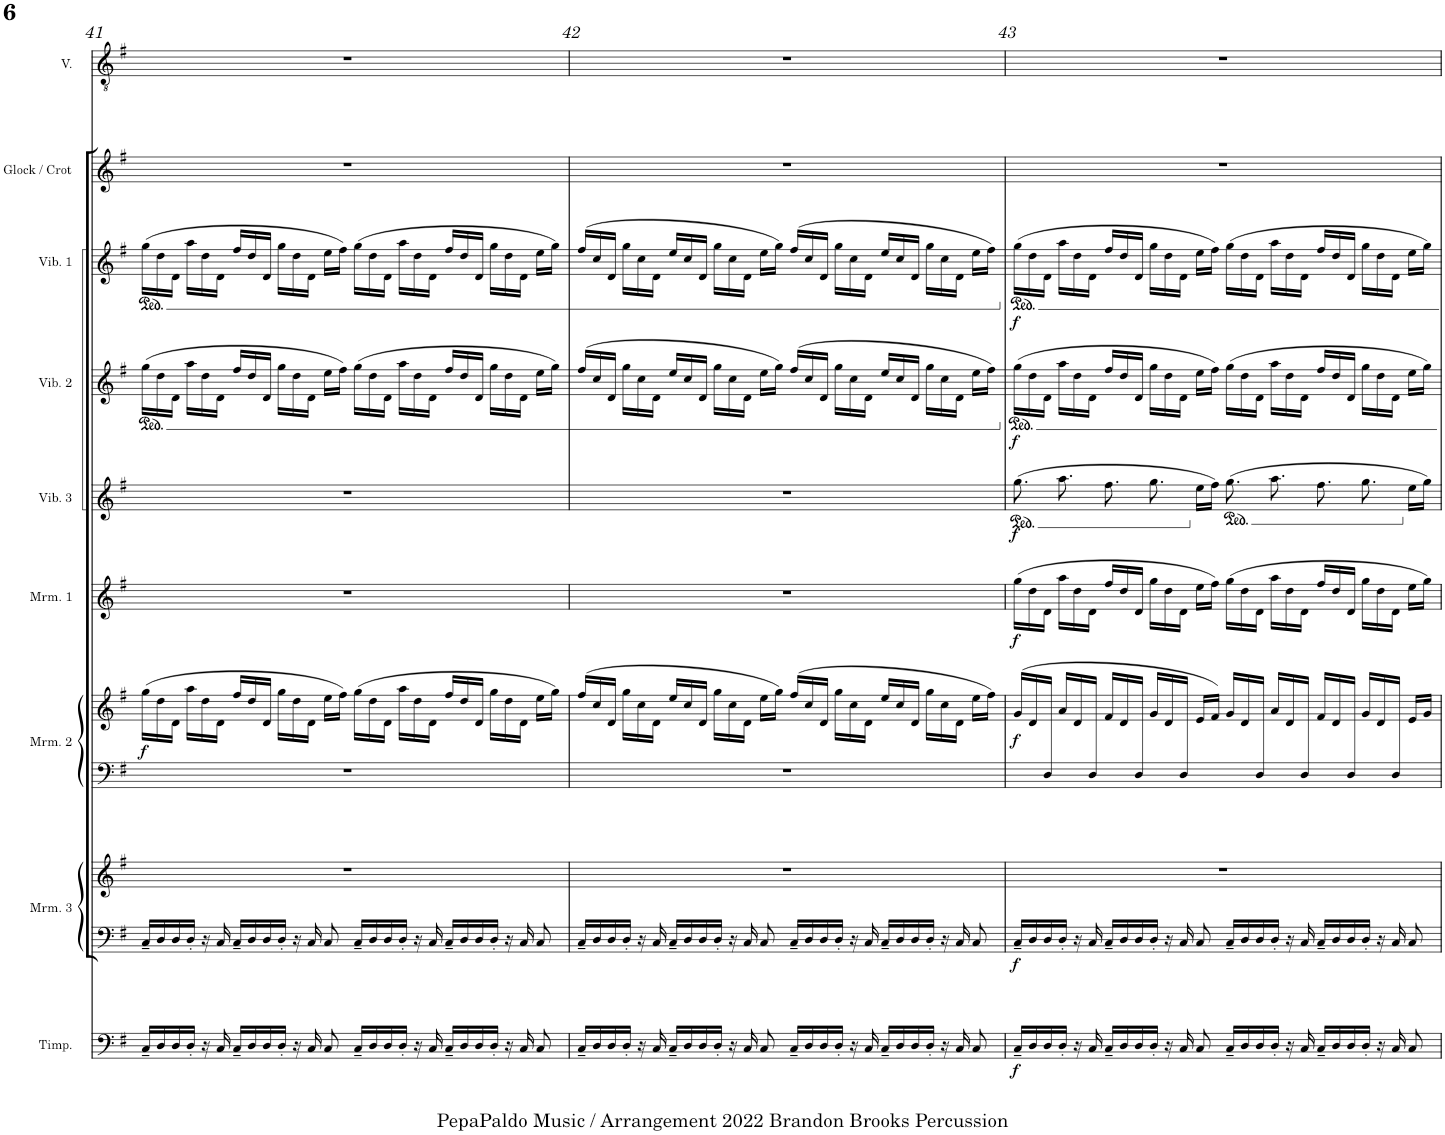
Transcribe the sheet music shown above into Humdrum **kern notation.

**kern	**dynam	**kern	**kern	**dynam	**kern	**kern	**dynam	**kern	**dynam	**kern	**dynam	**kern	**dynam	**kern	**dynam	**kern	**kern
*part9	*part9	*part8	*part8	*part8	*part7	*part7	*part7	*part6	*part6	*part5	*part5	*part4	*part4	*part3	*part3	*part2	*part1
*staff11	*staff11	*staff10	*staff9	*staff9/10	*staff8	*staff7	*staff7/8	*staff6	*staff6	*staff5	*staff5	*staff4	*staff4	*staff3	*staff3	*staff2	*staff1
*I"Timpani	*	*I"Marimba 3	*	*	*I"Marimba 2	*	*	*I"Marimba 1	*	*I"Vibraphone 3	*	*I"Vibraphone 2	*	*I"Vibraphone 1	*	*I"Glock / Crot	*I"Voice
*I'Timp.	*	*I'Mrm. 3	*	*	*I'Mrm. 2	*	*	*I'Mrm. 1	*	*I'Vib. 3	*	*I'Vib. 2	*	*I'Vib. 1	*	*I'Glock / Crot	*I'V.
!!LO:PB:g=z
*clefF4	*	*clefF4	*clefG2	*	*clefF4	*clefG2	*	*clefG2	*	*clefG2	*	*clefG2	*	*clefG2	*	*clefG2	*clefGv2
*	*	*	*	*	*	*	*	*	*	*	*	*	*	*	*	*Trd-14c-24	*
*k[f#]	*	*k[f#]	*k[f#]	*	*k[f#]	*k[f#]	*	*k[f#]	*	*k[f#]	*	*k[f#]	*	*k[f#]	*	*k[f#]	*k[f#]
*M7/4	*	*M7/4	*M7/4	*	*M7/4	*M7/4	*	*M7/4	*	*M7/4	*	*M7/4	*	*M7/4	*	*M7/4	*M7/4
*	*	*	*	*	*	*	*	*	*	*	*	*ped	*	*	*	*	*
*	*	*	*	*	*	*	*	*	*	*	*	*	*	*ped	*	*	*
=41	=41	=41	=41	=41	=41	=41	=41	=41	=41	=41	=41	=41	=41	=41	=41	=41	=41
!	!	!	!	!	!	!	!LO:DY:b	!	!	!	!	!	!	!	!	!	!
16C~/LL	.	16C~/LL	1..r	.	1..r	(16gg\LL	f	1..r	.	1..r	.	(16gg\LL	.	(16gg\LL	.	1..r	1..r
16D/	.	16D/	.	.	.	16dd\	.	.	.	.	.	16dd\	.	16dd\	.	.	.
16D/	.	16D/	.	.	.	16d\JJ	.	.	.	.	.	16d\JJ	.	16d\JJ	.	.	.
16D'/JJ	.	16D'/JJ	.	.	.	16aa\LL	.	.	.	.	.	16aa\LL	.	16aa\LL	.	.	.
16r	.	16r	.	.	.	16dd\	.	.	.	.	.	16dd\	.	16dd\	.	.	.
16C/	.	16C/	.	.	.	16d\JJ	.	.	.	.	.	16d\JJ	.	16d\JJ	.	.	.
16C~/LL	.	16C~/LL	.	.	.	16ff#/LL	.	.	.	.	.	16ff#/LL	.	16ff#/LL	.	.	.
16D/	.	16D/	.	.	.	16dd/	.	.	.	.	.	16dd/	.	16dd/	.	.	.
16D/	.	16D/	.	.	.	16d/JJ	.	.	.	.	.	16d/JJ	.	16d/JJ	.	.	.
16D'/JJ	.	16D'/JJ	.	.	.	16gg\LL	.	.	.	.	.	16gg\LL	.	16gg\LL	.	.	.
16r	.	16r	.	.	.	16dd\	.	.	.	.	.	16dd\	.	16dd\	.	.	.
16C/	.	16C/	.	.	.	16d\JJ	.	.	.	.	.	16d\JJ	.	16d\JJ	.	.	.
8C/	.	8C/	.	.	.	16ee\LL	.	.	.	.	.	16ee\LL	.	16ee\LL	.	.	.
.	.	.	.	.	.	16ff#\JJ)	.	.	.	.	.	16ff#\JJ)	.	16ff#\JJ)	.	.	.
16C~/LL	.	16C~/LL	.	.	.	(16gg\LL	.	.	.	.	.	(16gg\LL	.	(16gg\LL	.	.	.
16D/	.	16D/	.	.	.	16dd\	.	.	.	.	.	16dd\	.	16dd\	.	.	.
16D/	.	16D/	.	.	.	16d\JJ	.	.	.	.	.	16d\JJ	.	16d\JJ	.	.	.
16D'/JJ	.	16D'/JJ	.	.	.	16aa\LL	.	.	.	.	.	16aa\LL	.	16aa\LL	.	.	.
16r	.	16r	.	.	.	16dd\	.	.	.	.	.	16dd\	.	16dd\	.	.	.
16C/	.	16C/	.	.	.	16d\JJ	.	.	.	.	.	16d\JJ	.	16d\JJ	.	.	.
16C~/LL	.	16C~/LL	.	.	.	16ff#/LL	.	.	.	.	.	16ff#/LL	.	16ff#/LL	.	.	.
16D/	.	16D/	.	.	.	16dd/	.	.	.	.	.	16dd/	.	16dd/	.	.	.
16D/	.	16D/	.	.	.	16d/JJ	.	.	.	.	.	16d/JJ	.	16d/JJ	.	.	.
16D'/JJ	.	16D'/JJ	.	.	.	16gg\LL	.	.	.	.	.	16gg\LL	.	16gg\LL	.	.	.
16r	.	16r	.	.	.	16dd\	.	.	.	.	.	16dd\	.	16dd\	.	.	.
16C/	.	16C/	.	.	.	16d\JJ	.	.	.	.	.	16d\JJ	.	16d\JJ	.	.	.
8C/	.	8C/	.	.	.	16ee\LL	.	.	.	.	.	16ee\LL	.	16ee\LL	.	.	.
.	.	.	.	.	.	16gg\JJ)	.	.	.	.	.	16gg\JJ)	.	16gg\JJ)	.	.	.
=42	=42	=42	=42	=42	=42	=42	=42	=42	=42	=42	=42	=42	=42	=42	=42	=42	=42
16C~/LL	.	16C~/LL	1..r	.	1..r	(16ff#/LL	.	1..r	.	1..r	.	(16ff#/LL	.	(16ff#/LL	.	1..r	1..r
16D/	.	16D/	.	.	.	16cc/	.	.	.	.	.	16cc/	.	16cc/	.	.	.
16D/	.	16D/	.	.	.	16d/JJ	.	.	.	.	.	16d/JJ	.	16d/JJ	.	.	.
16D'/JJ	.	16D'/JJ	.	.	.	16gg\LL	.	.	.	.	.	16gg\LL	.	16gg\LL	.	.	.
16r	.	16r	.	.	.	16cc\	.	.	.	.	.	16cc\	.	16cc\	.	.	.
16C/	.	16C/	.	.	.	16d\JJ	.	.	.	.	.	16d\JJ	.	16d\JJ	.	.	.
16C~/LL	.	16C~/LL	.	.	.	16ee/LL	.	.	.	.	.	16ee/LL	.	16ee/LL	.	.	.
16D/	.	16D/	.	.	.	16cc/	.	.	.	.	.	16cc/	.	16cc/	.	.	.
16D/	.	16D/	.	.	.	16d/JJ	.	.	.	.	.	16d/JJ	.	16d/JJ	.	.	.
16D'/JJ	.	16D'/JJ	.	.	.	16gg\LL	.	.	.	.	.	16gg\LL	.	16gg\LL	.	.	.
16r	.	16r	.	.	.	16cc\	.	.	.	.	.	16cc\	.	16cc\	.	.	.
16C/	.	16C/	.	.	.	16d\JJ	.	.	.	.	.	16d\JJ	.	16d\JJ	.	.	.
8C/	.	8C/	.	.	.	16ee\LL	.	.	.	.	.	16ee\LL	.	16ee\LL	.	.	.
.	.	.	.	.	.	16gg\JJ)	.	.	.	.	.	16gg\JJ)	.	16gg\JJ)	.	.	.
16C~/LL	.	16C~/LL	.	.	.	(16ff#/LL	.	.	.	.	.	(16ff#/LL	.	(16ff#/LL	.	.	.
16D/	.	16D/	.	.	.	16cc/	.	.	.	.	.	16cc/	.	16cc/	.	.	.
16D/	.	16D/	.	.	.	16d/JJ	.	.	.	.	.	16d/JJ	.	16d/JJ	.	.	.
16D'/JJ	.	16D'/JJ	.	.	.	16gg\LL	.	.	.	.	.	16gg\LL	.	16gg\LL	.	.	.
16r	.	16r	.	.	.	16cc\	.	.	.	.	.	16cc\	.	16cc\	.	.	.
16C/	.	16C/	.	.	.	16d\JJ	.	.	.	.	.	16d\JJ	.	16d\JJ	.	.	.
16C~/LL	.	16C~/LL	.	.	.	16ee/LL	.	.	.	.	.	16ee/LL	.	16ee/LL	.	.	.
16D/	.	16D/	.	.	.	16cc/	.	.	.	.	.	16cc/	.	16cc/	.	.	.
16D/	.	16D/	.	.	.	16d/JJ	.	.	.	.	.	16d/JJ	.	16d/JJ	.	.	.
16D'/JJ	.	16D'/JJ	.	.	.	16gg\LL	.	.	.	.	.	16gg\LL	.	16gg\LL	.	.	.
16r	.	16r	.	.	.	16cc\	.	.	.	.	.	16cc\	.	16cc\	.	.	.
16C/	.	16C/	.	.	.	16d\JJ	.	.	.	.	.	16d\JJ	.	16d\JJ	.	.	.
8C/	.	8C/	.	.	.	16ee\LL	.	.	.	.	.	16ee\LL	.	16ee\LL	.	.	.
.	.	.	.	.	.	16ff#\JJ)	.	.	.	.	.	16ff#\JJ)	.	16ff#\JJ)	.	.	.
=43	=43	=43	=43	=43	=43	=43	=43	=43	=43	=43	=43	=43	=43	=43	=43	=43	=43
*	*	*	*	*	*^	*	*	*	*	*	*	*	*	*	*	*	*
*	*	*	*	*	*	*	*	*	*	*	*ped	*	*	*	*	*	*	*
*	*	*	*	*	*	*	*	*	*	*	*	*	*Xped	*	*	*	*	*
*	*	*	*	*	*	*	*	*	*	*	*	*	*	*	*Xped	*	*	*
!	!LO:DY:b	!	!	!LO:DY:b=2	!	!	!	!LO:DY:b	!	!LO:DY:b	!	!LO:DY:b	!	!LO:DY:b	!	!LO:DY:b	!	!
16C~/LL	f	16C~/LL	1..r	f	8ryy	1..ryy	(16g/LL	f	(16gg\LL	f	(8.gg\	f	(16gg\LL	f	(16gg\LL	f	1..r	1..r
16D/	.	16D/	.	.	.	.	16d/	.	16dd\	.	.	.	16dd\	.	16dd\	.	.	.
16D/	.	16D/	.	.	16D/JJ	.	16ryy	.	16d\JJ	.	.	.	16d\JJ	.	16d\JJ	.	.	.
16D'/JJ	.	16D'/JJ	.	.	8ryy	.	16a/LL	.	16aa\LL	.	8.aa\	.	16aa\LL	.	16aa\LL	.	.	.
16r	.	16r	.	.	.	.	16d/	.	16dd\	.	.	.	16dd\	.	16dd\	.	.	.
16C/	.	16C/	.	.	16D/JJ	.	16ryy	.	16d\JJ	.	.	.	16d\JJ	.	16d\JJ	.	.	.
16C~/LL	.	16C~/LL	.	.	8ryy	.	16f#/LL	.	16ff#/LL	.	8.ff#\	.	16ff#/LL	.	16ff#/LL	.	.	.
16D/	.	16D/	.	.	.	.	16d/	.	16dd/	.	.	.	16dd/	.	16dd/	.	.	.
16D/	.	16D/	.	.	16D/JJ	.	16ryy	.	16d/JJ	.	.	.	16d/JJ	.	16d/JJ	.	.	.
16D'/JJ	.	16D'/JJ	.	.	8ryy	.	16g/LL	.	16gg\LL	.	8.gg\	.	16gg\LL	.	16gg\LL	.	.	.
16r	.	16r	.	.	.	.	16d/	.	16dd\	.	.	.	16dd\	.	16dd\	.	.	.
16C/	.	16C/	.	.	16D/JJ	.	16ryy	.	16d\JJ	.	.	.	16d\JJ	.	16d\JJ	.	.	.
*	*	*	*	*	*	*	*	*	*	*	*Xped	*	*	*	*	*	*	*
8C/	.	8C/	.	.	4ryy	.	16e/LL	.	16ee\LL	.	16ee\LL	.	16ee\LL	.	16ee\LL	.	.	.
.	.	.	.	.	.	.	16f#/JJ)	.	16ff#\JJ)	.	16ff#\JJ)	.	16ff#\JJ)	.	16ff#\JJ)	.	.	.
*	*	*	*	*	*	*	*	*	*	*	*ped	*	*	*	*	*	*	*
16C~/LL	.	16C~/LL	.	.	.	.	16g/LL	.	(16gg\LL	.	(8.gg\	.	(16gg\LL	.	(16gg\LL	.	.	.
16D/	.	16D/	.	.	.	.	16d/	.	16dd\	.	.	.	16dd\	.	16dd\	.	.	.
16D/	.	16D/	.	.	16D/JJ	.	16ryy	.	16d\JJ	.	.	.	16d\JJ	.	16d\JJ	.	.	.
16D'/JJ	.	16D'/JJ	.	.	8ryy	.	16a/LL	.	16aa\LL	.	8.aa\	.	16aa\LL	.	16aa\LL	.	.	.
16r	.	16r	.	.	.	.	16d/	.	16dd\	.	.	.	16dd\	.	16dd\	.	.	.
16C/	.	16C/	.	.	16D/JJ	.	16ryy	.	16d\JJ	.	.	.	16d\JJ	.	16d\JJ	.	.	.
16C~/LL	.	16C~/LL	.	.	8ryy	.	16f#/LL	.	16ff#/LL	.	8.ff#\	.	16ff#/LL	.	16ff#/LL	.	.	.
16D/	.	16D/	.	.	.	.	16d/	.	16dd/	.	.	.	16dd/	.	16dd/	.	.	.
16D/	.	16D/	.	.	16D/JJ	.	16ryy	.	16d/JJ	.	.	.	16d/JJ	.	16d/JJ	.	.	.
16D'/JJ	.	16D'/JJ	.	.	8ryy	.	16g/LL	.	16gg\LL	.	8.gg\	.	16gg\LL	.	16gg\LL	.	.	.
16r	.	16r	.	.	.	.	16d/	.	16dd\	.	.	.	16dd\	.	16dd\	.	.	.
16C/	.	16C/	.	.	16D/JJ	.	16ryy	.	16d\JJ	.	.	.	16d\JJ	.	16d\JJ	.	.	.
*	*	*	*	*	*	*	*	*	*	*	*Xped	*	*	*	*	*	*	*
8C/	.	8C/	.	.	8ryy	.	16e/LL	.	16ee\LL	.	16ee\LL	.	16ee\LL	.	16ee\LL	.	.	.
.	.	.	.	.	.	.	16g/JJ	.	16gg\JJ)	.	16gg\JJ)	.	16gg\JJ)	.	16gg\JJ)	.	.	.
*	*	*	*	*	*v	*v	*	*	*	*	*	*	*	*	*	*	*	*
=	=	=	=	=	=	=	=	=	=	=	=	=	=	=	=	=	=
*-	*-	*-	*-	*-	*-	*-	*-	*-	*-	*-	*-	*-	*-	*-	*-	*-	*-
